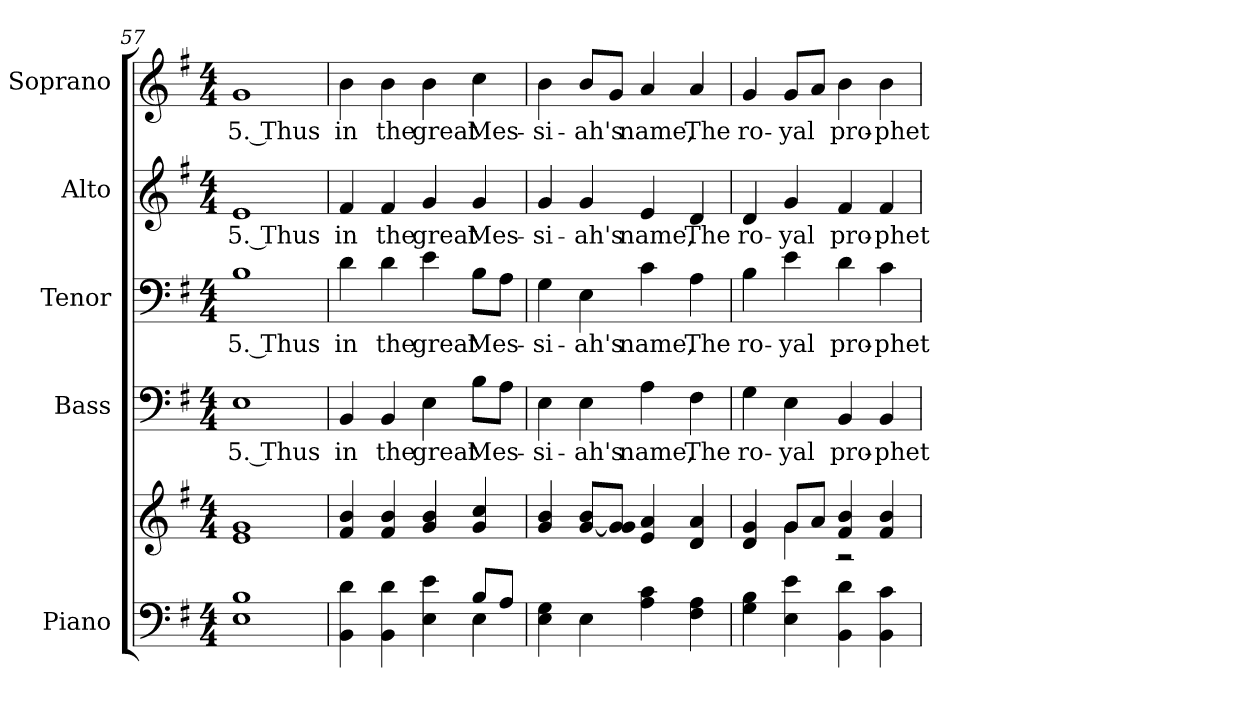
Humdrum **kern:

**kern	**kern	**kern	**text	**kern	**text	**kern	**text	**kern	**text
*part5	*part5	*part4	*part4	*part3	*part3	*part2	*part2	*part1	*part1
*staff6	*staff5	*staff4	*staff4	*staff3	*staff3	*staff2	*staff2	*staff1	*staff1
*I"Piano	*	*I"Bass	*	*I"Tenor	*	*I"Alto	*	*I"Soprano	*
*I'Pno.	*	*I'B.	*	*I'T.	*	*I'A.	*	*I'S.	*
*clefF4	*clefG2	*clefF4	*	*clefF4	*	*clefG2	*	*clefG2	*
*k[f#]	*k[f#]	*k[f#]	*	*k[f#]	*	*k[f#]	*	*k[f#]	*
*G:	*G:	*G:	*	*G:	*	*G:	*	*G:	*
*M4/4	*M4/4	*M4/4	*	*M4/4	*	*M4/4	*	*M4/4	*
=57	=57	=57	=57	=57	=57	=57	=57	=57	=57
!	!	!	!LO:LY:b:color=#000000	!	!	!	!	!	!
!	!	!	!	!	!LO:LY:b:color=#000000	!	!	!	!
!	!	!	!	!	!	!	!LO:LY:b:color=#000000	!	!
!	!	!	!	!	!	!	!	!	!LO:LY:b:color=#000000
1Ei 1Bi	1ei 1gi	1Ei	5. Thus	1Bi	5. Thus	1ei	5. Thus	1gi	5. Thus
!!LO:PB:g=z
=58	=58	=58	=58	=58	=58	=58	=58	=58	=58
*^	*	*	*	*	*	*	*	*	*
!	!	!	!	!LO:LY:b:color=#000000	!	!	!	!	!	!
!	!	!	!	!	!	!LO:LY:b:color=#000000	!	!	!	!
!	!	!	!	!	!	!	!	!LO:LY:b:color=#000000	!	!
!	!	!	!	!	!	!	!	!	!	!LO:LY:b:color=#000000
4BBi\ 4di	2ryy	4f#i/ 4bi	4BBi/	in	4di\	in	4f#i/	in	4bi\	in
!	!	!	!	!LO:LY:b:color=#000000	!	!	!	!	!	!
!	!	!	!	!	!	!LO:LY:b:color=#000000	!	!	!	!
!	!	!	!	!	!	!	!	!LO:LY:b:color=#000000	!	!
!	!	!	!	!	!	!	!	!	!	!LO:LY:b:color=#000000
4BBi\ 4di	.	4f#i/ 4bi	4BBi/	the	4di\	the	4f#i/	the	4bi\	the
!	!	!	!	!LO:LY:b:color=#000000	!	!	!	!	!	!
!	!	!	!	!	!	!LO:LY:b:color=#000000	!	!	!	!
!	!	!	!	!	!	!	!	!LO:LY:b:color=#000000	!	!
!	!	!	!	!	!	!	!	!	!	!LO:LY:b:color=#000000
4Ei\ 4ei	4ryy	4gi/ 4bi	4Ei\	great	4ei\	great	4gi/	great	4bi\	great
!	!	!	!	!LO:LY:b:color=#000000	!	!	!	!	!	!
!	!	!	!	!	!	!LO:LY:b:color=#000000	!	!	!	!
!	!	!	!	!	!	!	!	!LO:LY:b:color=#000000	!	!
!	!	!	!	!	!	!	!	!	!	!LO:LY:b:color=#000000
8Bi/L	4Ei\	4gi/ 4cci	8Bi\L	Mes-	8Bi\L	Mes-	4gi/	Mes-	4cci\	Mes-
8Ai/J	.	.	8Ai\J	.	8Ai\J	.	.	.	.	.
*v	*v	*	*	*	*	*	*	*	*	*
=59	=59	=59	=59	=59	=59	=59	=59	=59	=59
*	*^	*	*	*	*	*	*	*	*
!	!	!	!	!LO:LY:b:color=#000000	!	!	!	!	!	!
!	!	!	!	!	!	!LO:LY:b:color=#000000	!	!	!	!
!	!	!	!	!	!	!	!	!LO:LY:b:color=#000000	!	!
!	!	!	!	!	!	!	!	!	!	!LO:LY:b:color=#000000
4Ei\ 4Gi	4gi/ 4bi	4ryy	4Ei\	-si-	4Gi\	-si-	4gi/	-si-	4bi\	-si-
!	!	!	!	!LO:LY:b:color=#000000	!	!	!	!	!	!
!	!	!	!	!	!	!LO:LY:b:color=#000000	!	!	!	!
!	!	!	!	!	!	!	!	!LO:LY:b:color=#000000	!	!
!	!	!	!	!	!	!	!	!	!	!LO:LY:b:color=#000000
4Ei\	4ryy	[<8gi/ 8biL	4Ei\	-ah's	4Ei\	-ah's	4gi/	-ah's	8bi/L	-ah's
.	.	8gi/] 8giJ	.	.	.	.	.	.	8gi/J	.
!	!	!	!	!LO:LY:b:color=#000000	!	!	!	!	!	!
!	!	!	!	!	!	!LO:LY:b:color=#000000	!	!	!	!
!	!	!	!	!	!	!	!	!LO:LY:b:color=#000000	!	!
!	!	!	!	!	!	!	!	!	!	!LO:LY:b:color=#000000
4Ai\ 4ci	4ei/ 4ai	2ryy	4Ai\	name,	4ci\	name,	4ei/	name,	4ai/	name,
!	!	!	!	!LO:LY:b:color=#000000	!	!	!	!	!	!
!	!	!	!	!	!	!LO:LY:b:color=#000000	!	!	!	!
!	!	!	!	!	!	!	!	!LO:LY:b:color=#000000	!	!
!	!	!	!	!	!	!	!	!	!	!LO:LY:b:color=#000000
4F#i\ 4Ai	4di/ 4ai	.	4F#i\	The	4Ai\	The	4di/	The	4ai/	The
=60	=60	=60	=60	=60	=60	=60	=60	=60	=60	=60
!	!	!	!	!LO:LY:b:color=#000000	!	!	!	!	!	!
!	!	!	!	!	!	!LO:LY:b:color=#000000	!	!	!	!
!	!	!	!	!	!	!	!	!LO:LY:b:color=#000000	!	!
!	!	!	!	!	!	!	!	!	!	!LO:LY:b:color=#000000
4Gi\ 4Bi	4di/ 4gi	4ryy	4Gi\	ro-	4Bi\	ro-	4di/	ro-	4gi/	ro-
!	!	!	!	!LO:LY:b:color=#000000	!	!	!	!	!	!
!	!	!	!	!	!	!LO:LY:b:color=#000000	!	!	!	!
!	!	!	!	!	!	!	!	!LO:LY:b:color=#000000	!	!
!	!	!	!	!	!	!	!	!	!	!LO:LY:b:color=#000000
4Ei\ 4ei	8gi/L	4gi\	4Ei\	-yal	4ei\	-yal	4gi/	-yal	8gi/L	-yal
.	8ai/J	.	.	.	.	.	.	.	8ai/J	.
!	!	!	!	!LO:LY:b:color=#000000	!	!	!	!	!	!
!	!	!	!	!	!	!LO:LY:b:color=#000000	!	!	!	!
!	!	!	!	!	!	!	!	!LO:LY:b:color=#000000	!	!
!	!	!	!	!	!	!	!	!	!	!LO:LY:b:color=#000000
4BBi\ 4di	4f#i/ 4bi	2r	4BBi/	pro-	4di\	pro-	4f#i/	pro-	4bi\	pro-
!	!	!	!	!LO:LY:b:color=#000000	!	!	!	!	!	!
!	!	!	!	!	!	!LO:LY:b:color=#000000	!	!	!	!
!	!	!	!	!	!	!	!	!LO:LY:b:color=#000000	!	!
!	!	!	!	!	!	!	!	!	!	!LO:LY:b:color=#000000
4BBi\ 4ci	4f#i/ 4bi	.	4BBi/	-phet	4ci\	-phet	4f#i/	-phet	4bi\	-phet
*	*v	*v	*	*	*	*	*	*	*	*
=	=	=	=	=	=	=	=	=	=
*-	*-	*-	*-	*-	*-	*-	*-	*-	*-
